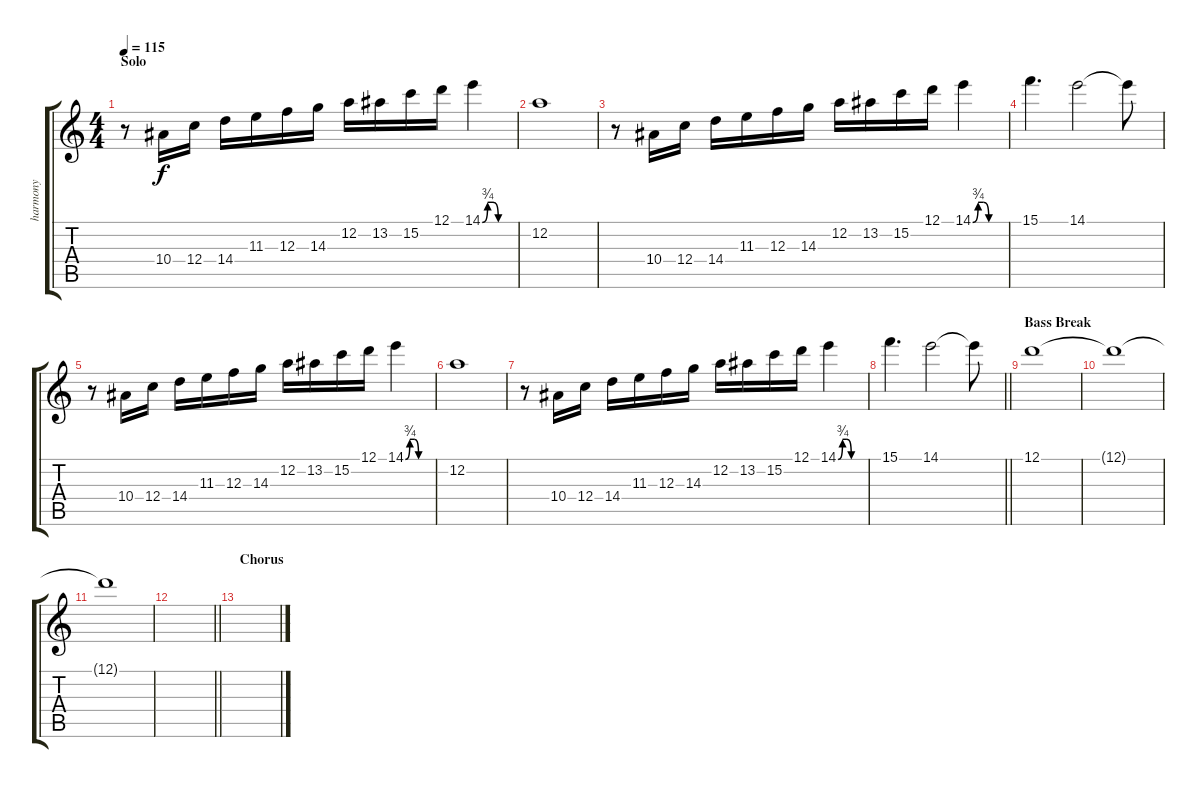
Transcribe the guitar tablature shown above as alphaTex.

\track ("harmony" "harmony") {instrument distortionguitar}
\staff {score tabs}
\tuning (D4 A3 F3 C3 G2 D2) {hide}
\ts (4 4)
\section ("" "Solo")
\tempo 115
\clef g2
\ks c
r.8{dy f} 10.4.16 12.4.16 14.4.16 11.3.16 12.3.16 14.3.16 12.2.16 13.2.16 15.2.16 12.1.16 14.1{be (custom 0 0 10 3 20 3 30 0 60 0)}.4 |
12.2.1 |
r.8 10.4.16 12.4.16 14.4.16 11.3.16 12.3.16 14.3.16 12.2.16 13.2.16 15.2.16 12.1.16 14.1{be (custom 0 0 10 3 20 3 30 0 60 0)}.4 |
15.1.4{d} 14.1.2 14.1{t}.8 |
r.8 10.4.16 12.4.16 14.4.16 11.3.16 12.3.16 14.3.16 12.2.16 13.2.16 15.2.16 12.1.16 14.1{be (custom 0 0 10 3 20 3 30 0 60 0)}.4 |
12.2.1 |
r.8 10.4.16 12.4.16 14.4.16 11.3.16 12.3.16 14.3.16 12.2.16 13.2.16 15.2.16 12.1.16 14.1{be (custom 0 0 10 3 20 3 30 0 60 0)}.4 |
\barLineRight lightlight
15.1.4{d} 14.1.2 14.1{t}.8 |
\section ("" "Bass Break")
12.1.1 |
12.1{t}.1 |
12.1{t}.1 |
\barLineRight lightlight
|
\section ("" "Chorus")
